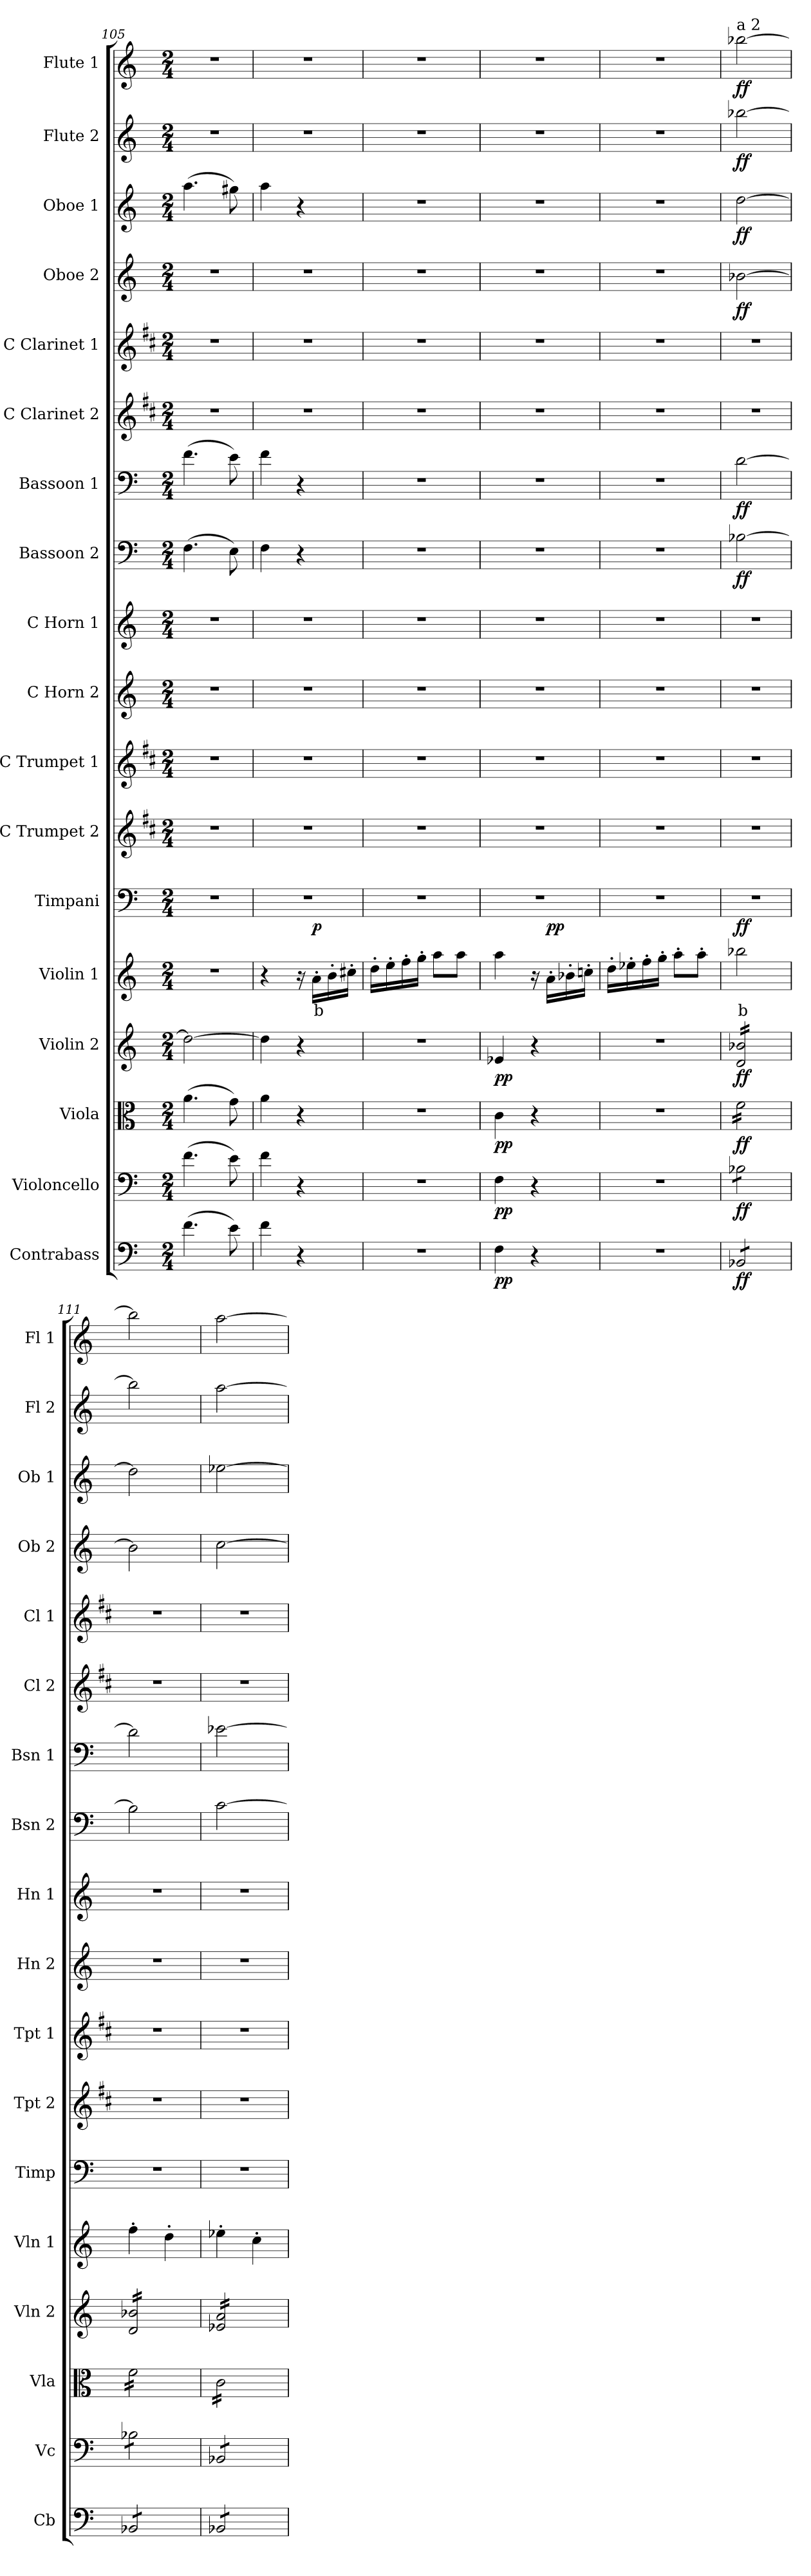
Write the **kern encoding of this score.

**kern	**dynam	**kern	**dynam	**kern	**dynam	**kern	**dynam	**kern	**text	**dynam	**kern	**kern	**kern	**kern	**kern	**kern	**dynam	**kern	**dynam	**kern	**kern	**kern	**dynam	**kern	**dynam	**kern	**dynam	**kern	**dynam
*part18	*part18	*part17	*part17	*part16	*part16	*part15	*part15	*part14	*part14	*part14	*part13	*part12	*part11	*part10	*part9	*part8	*part8	*part7	*part7	*part6	*part5	*part4	*part4	*part3	*part3	*part2	*part2	*part1	*part1
*staff18	*staff18	*staff17	*staff17	*staff16	*staff16	*staff15	*staff15	*staff14	*staff14	*staff14	*staff13	*staff12	*staff11	*staff10	*staff9	*staff8	*staff8	*staff7	*staff7	*staff6	*staff5	*staff4	*staff4	*staff3	*staff3	*staff2	*staff2	*staff1	*staff1
*I"Contrabass	*	*I"Violoncello	*	*I"Viola	*	*I"Violin 2	*	*I"Violin 1	*	*	*I"Timpani	*I"C Trumpet 2	*I"C Trumpet 1	*I"C Horn 2	*I"C Horn 1	*I"Bassoon 2	*	*I"Bassoon 1	*	*I"C Clarinet 2	*I"C Clarinet 1	*I"Oboe 2	*	*I"Oboe 1	*	*I"Flute 2	*	*I"Flute 1	*
*I'Cb	*	*I'Vc	*	*I'Vla	*	*I'Vln 2	*	*I'Vln 1	*	*	*I'Timp	*I'Tpt 2	*I'Tpt 1	*I'Hn 2	*I'Hn 1	*I'Bsn 2	*	*I'Bsn 1	*	*I'Cl 2	*I'Cl 1	*I'Ob 2	*	*I'Ob 1	*	*I'Fl 2	*	*I'Fl 1	*
*clefF4	*	*clefF4	*	*clefC3	*	*clefG2	*	*clefG2	*	*	*clefF4	*clefG2	*clefG2	*clefG2	*clefG2	*clefF4	*	*clefF4	*	*clefG2	*clefG2	*clefG2	*	*clefG2	*	*clefG2	*	*clefG2	*
*ITrd7c12	*	*	*	*	*	*	*	*	*	*	*	*ITrd1c2	*ITrd1c2	*ITrd7c12	*ITrd7c12	*	*	*	*	*ITrd1c2	*ITrd1c2	*	*	*	*	*	*	*	*
*k[]	*	*k[]	*	*k[]	*	*k[]	*	*k[]	*	*	*k[]	*k[]	*k[]	*k[]	*k[]	*k[]	*	*k[]	*	*k[]	*k[]	*k[]	*	*k[]	*	*k[]	*	*k[]	*
*M2/4	*	*M2/4	*	*M2/4	*	*M2/4	*	*M2/4	*	*	*M2/4	*M2/4	*M2/4	*M2/4	*M2/4	*M2/4	*	*M2/4	*	*M2/4	*M2/4	*M2/4	*	*M2/4	*	*M2/4	*	*M2/4	*
=105	=105	=105	=105	=105	=105	=105	=105	=105	=105	=105	=105	=105	=105	=105	=105	=105	=105	=105	=105	=105	=105	=105	=105	=105	=105	=105	=105	=105	=105
(4.F\	.	(4.f\	.	(4.a\	.	2dd\_	.	2r	.	.	2r	2r	2r	2r	2r	(4.F\	.	(4.f\	.	2r	2r	2r	.	(4.aa\	.	2r	.	2r	.
8E\)	.	8e\)	.	8g\)	.	.	.	.	.	.	.	.	.	.	.	8E\)	.	8e\)	.	.	.	.	.	8gg#X\)	.	.	.	.	.
=106	=106	=106	=106	=106	=106	=106	=106	=106	=106	=106	=106	=106	=106	=106	=106	=106	=106	=106	=106	=106	=106	=106	=106	=106	=106	=106	=106	=106	=106
4F\	.	4f\	.	4a\	.	4dd\]	.	4r	.	.	2r	2r	2r	2r	2r	4F\	.	4f\	.	2r	2r	2r	.	4aa\	.	2r	.	2r	.
4r	.	4r	.	4r	.	4r	.	16r	.	.	.	.	.	.	.	4r	.	4r	.	.	.	.	.	4r	.	.	.	.	.
!	!	!	!	!	!	!	!	!	!LO:LY:b:color=#FF0000	!LO:DY:b	!	!	!	!	!	!	!	!	!	!	!	!	!	!	!	!	!	!	!
.	.	.	.	.	.	.	.	16a'\LL	b	p	.	.	.	.	.	.	.	.	.	.	.	.	.	.	.	.	.	.	.
.	.	.	.	.	.	.	.	16b'\	.	.	.	.	.	.	.	.	.	.	.	.	.	.	.	.	.	.	.	.	.
.	.	.	.	.	.	.	.	16cc#X'\JJ	.	.	.	.	.	.	.	.	.	.	.	.	.	.	.	.	.	.	.	.	.
=107	=107	=107	=107	=107	=107	=107	=107	=107	=107	=107	=107	=107	=107	=107	=107	=107	=107	=107	=107	=107	=107	=107	=107	=107	=107	=107	=107	=107	=107
2r	.	2r	.	2r	.	2r	.	16dd'\LL	.	.	2r	2r	2r	2r	2r	2r	.	2r	.	2r	2r	2r	.	2r	.	2r	.	2r	.
.	.	.	.	.	.	.	.	16ee'\	.	.	.	.	.	.	.	.	.	.	.	.	.	.	.	.	.	.	.	.	.
.	.	.	.	.	.	.	.	16ff'\	.	.	.	.	.	.	.	.	.	.	.	.	.	.	.	.	.	.	.	.	.
.	.	.	.	.	.	.	.	16gg'\JJ	.	.	.	.	.	.	.	.	.	.	.	.	.	.	.	.	.	.	.	.	.
.	.	.	.	.	.	.	.	8aa\L	.	.	.	.	.	.	.	.	.	.	.	.	.	.	.	.	.	.	.	.	.
.	.	.	.	.	.	.	.	8aa\J	.	.	.	.	.	.	.	.	.	.	.	.	.	.	.	.	.	.	.	.	.
=108	=108	=108	=108	=108	=108	=108	=108	=108	=108	=108	=108	=108	=108	=108	=108	=108	=108	=108	=108	=108	=108	=108	=108	=108	=108	=108	=108	=108	=108
!	!LO:DY:b	!	!LO:DY:b	!	!LO:DY:b	!	!LO:DY:b	!	!	!	!	!	!	!	!	!	!	!	!	!	!	!	!	!	!	!	!	!	!
4FF\	pp	4F\	pp	4c\	pp	4e-X/	pp	4aa\	.	.	2r	2r	2r	2r	2r	2r	.	2r	.	2r	2r	2r	.	2r	.	2r	.	2r	.
4r	.	4r	.	4r	.	4r	.	16r	.	.	.	.	.	.	.	.	.	.	.	.	.	.	.	.	.	.	.	.	.
!	!	!	!	!	!	!	!	!	!	!LO:DY:b	!	!	!	!	!	!	!	!	!	!	!	!	!	!	!	!	!	!	!
.	.	.	.	.	.	.	.	16a'\LL	.	pp	.	.	.	.	.	.	.	.	.	.	.	.	.	.	.	.	.	.	.
.	.	.	.	.	.	.	.	16b-X'\	.	.	.	.	.	.	.	.	.	.	.	.	.	.	.	.	.	.	.	.	.
.	.	.	.	.	.	.	.	16ccn'\JJ	.	.	.	.	.	.	.	.	.	.	.	.	.	.	.	.	.	.	.	.	.
=109	=109	=109	=109	=109	=109	=109	=109	=109	=109	=109	=109	=109	=109	=109	=109	=109	=109	=109	=109	=109	=109	=109	=109	=109	=109	=109	=109	=109	=109
2r	.	2r	.	2r	.	2r	.	16dd'\LL	.	.	2r	2r	2r	2r	2r	2r	.	2r	.	2r	2r	2r	.	2r	.	2r	.	2r	.
.	.	.	.	.	.	.	.	16ee-X'\	.	.	.	.	.	.	.	.	.	.	.	.	.	.	.	.	.	.	.	.	.
.	.	.	.	.	.	.	.	16ff'\	.	.	.	.	.	.	.	.	.	.	.	.	.	.	.	.	.	.	.	.	.
.	.	.	.	.	.	.	.	16gg'\JJ	.	.	.	.	.	.	.	.	.	.	.	.	.	.	.	.	.	.	.	.	.
.	.	.	.	.	.	.	.	8aa'\L	.	.	.	.	.	.	.	.	.	.	.	.	.	.	.	.	.	.	.	.	.
.	.	.	.	.	.	.	.	8aa'\J	.	.	.	.	.	.	.	.	.	.	.	.	.	.	.	.	.	.	.	.	.
=110	=110	=110	=110	=110	=110	=110	=110	=110	=110	=110	=110	=110	=110	=110	=110	=110	=110	=110	=110	=110	=110	=110	=110	=110	=110	=110	=110	=110	=110
!	!	!	!	!	!	!	!	!	!	!	!	!	!	!	!	!	!	!	!	!	!	!	!	!	!	!	!	!LO:TX:a:t=a 2	!
!	!LO:DY:b	!	!LO:DY:b	!	!LO:DY:b	!	!LO:DY:b	!	!LO:LY:b:color=#FF0000	!LO:DY:b	!	!	!	!	!	!	!LO:DY:b	!	!LO:DY:b	!	!	!	!LO:DY:b	!	!LO:DY:b	!	!LO:DY:b	!	!LO:DY:b
*tremolo	*	*	*	*	*	*	*	*	*	*	*	*	*	*	*	*	*	*	*	*	*	*	*	*	*	*	*	*	*
*	*	*tremolo	*	*	*	*	*	*	*	*	*	*	*	*	*	*	*	*	*	*	*	*	*	*	*	*	*	*	*
*	*	*	*	*tremolo	*	*	*	*	*	*	*	*	*	*	*	*	*	*	*	*	*	*	*	*	*	*	*	*	*
*	*	*	*	*	*	*tremolo	*	*	*	*	*	*	*	*	*	*	*	*	*	*	*	*	*	*	*	*	*	*	*
8BBB-X/L	ff	8B-X\L	ff	16f\LL	ff	16d/ 16b-X/LL	ff	2bb-X\	b	ff	2r	2r	2r	2r	2r	[2B-X\	ff	[2d\	ff	2r	2r	[2b-X\	ff	[2dd\	ff	[2bb-X\	ff	[2bb-X\	ff
.	.	.	.	16f\	.	16d/ 16b-X/	.	.	.	.	.	.	.	.	.	.	.	.	.	.	.	.	.	.	.	.	.	.	.
8BBB-X/	.	8B-X\	.	16f\	.	16d/ 16b-X/	.	.	.	.	.	.	.	.	.	.	.	.	.	.	.	.	.	.	.	.	.	.	.
.	.	.	.	16f\	.	16d/ 16b-X/	.	.	.	.	.	.	.	.	.	.	.	.	.	.	.	.	.	.	.	.	.	.	.
8BBB-X/	.	8B-X\	.	16f\	.	16d/ 16b-X/	.	.	.	.	.	.	.	.	.	.	.	.	.	.	.	.	.	.	.	.	.	.	.
.	.	.	.	16f\	.	16d/ 16b-X/	.	.	.	.	.	.	.	.	.	.	.	.	.	.	.	.	.	.	.	.	.	.	.
8BBB-X/J	.	8B-X\J	.	16f\	.	16d/ 16b-X/	.	.	.	.	.	.	.	.	.	.	.	.	.	.	.	.	.	.	.	.	.	.	.
.	.	.	.	16f\JJ	.	16d/ 16b-X/JJ	.	.	.	.	.	.	.	.	.	.	.	.	.	.	.	.	.	.	.	.	.	.	.
=111	=111	=111	=111	=111	=111	=111	=111	=111	=111	=111	=111	=111	=111	=111	=111	=111	=111	=111	=111	=111	=111	=111	=111	=111	=111	=111	=111	=111	=111
8BBB-X/L	.	8B-X\L	.	16f\LL	.	16d/ 16b-X/LL	.	4ff'\	.	.	2r	2r	2r	2r	2r	2B-\]	.	2d\]	.	2r	2r	2b-\]	.	2dd\]	.	2bb-\]	.	2bb-\]	.
.	.	.	.	16f\	.	16d/ 16b-X/	.	.	.	.	.	.	.	.	.	.	.	.	.	.	.	.	.	.	.	.	.	.	.
8BBB-X/	.	8B-X\	.	16f\	.	16d/ 16b-X/	.	.	.	.	.	.	.	.	.	.	.	.	.	.	.	.	.	.	.	.	.	.	.
.	.	.	.	16f\	.	16d/ 16b-X/	.	.	.	.	.	.	.	.	.	.	.	.	.	.	.	.	.	.	.	.	.	.	.
8BBB-X/	.	8B-X\	.	16f\	.	16d/ 16b-X/	.	4dd'\	.	.	.	.	.	.	.	.	.	.	.	.	.	.	.	.	.	.	.	.	.
.	.	.	.	16f\	.	16d/ 16b-X/	.	.	.	.	.	.	.	.	.	.	.	.	.	.	.	.	.	.	.	.	.	.	.
8BBB-X/J	.	8B-X\J	.	16f\	.	16d/ 16b-X/	.	.	.	.	.	.	.	.	.	.	.	.	.	.	.	.	.	.	.	.	.	.	.
.	.	.	.	16f\JJ	.	16d/ 16b-X/JJ	.	.	.	.	.	.	.	.	.	.	.	.	.	.	.	.	.	.	.	.	.	.	.
=112	=112	=112	=112	=112	=112	=112	=112	=112	=112	=112	=112	=112	=112	=112	=112	=112	=112	=112	=112	=112	=112	=112	=112	=112	=112	=112	=112	=112	=112
8BBB-X/L	.	8BB-X/L	.	16c\LL	.	16e-X/ 16a/LL	.	4ee-X'\	.	.	2r	2r	2r	2r	2r	[2c\	.	[2e-X\	.	2r	2r	[2cc\	.	[2ee-X\	.	[2aa\	.	[2aa\	.
.	.	.	.	16c\	.	16e-X/ 16a/	.	.	.	.	.	.	.	.	.	.	.	.	.	.	.	.	.	.	.	.	.	.	.
8BBB-X/	.	8BB-X/	.	16c\	.	16e-X/ 16a/	.	.	.	.	.	.	.	.	.	.	.	.	.	.	.	.	.	.	.	.	.	.	.
.	.	.	.	16c\	.	16e-X/ 16a/	.	.	.	.	.	.	.	.	.	.	.	.	.	.	.	.	.	.	.	.	.	.	.
8BBB-X/	.	8BB-X/	.	16c\	.	16e-X/ 16a/	.	4cc'\	.	.	.	.	.	.	.	.	.	.	.	.	.	.	.	.	.	.	.	.	.
.	.	.	.	16c\	.	16e-X/ 16a/	.	.	.	.	.	.	.	.	.	.	.	.	.	.	.	.	.	.	.	.	.	.	.
8BBB-X/J	.	8BB-X/J	.	16c\	.	16e-X/ 16a/	.	.	.	.	.	.	.	.	.	.	.	.	.	.	.	.	.	.	.	.	.	.	.
*	*	*Xtremolo	*	*	*	*	*	*	*	*	*	*	*	*	*	*	*	*	*	*	*	*	*	*	*	*	*	*	*
*Xtremolo	*	*	*	*	*	*	*	*	*	*	*	*	*	*	*	*	*	*	*	*	*	*	*	*	*	*	*	*	*
.	.	.	.	16c\JJ	.	16e-X/ 16a/JJ	.	.	.	.	.	.	.	.	.	.	.	.	.	.	.	.	.	.	.	.	.	.	.
*	*	*	*	*	*	*Xtremolo	*	*	*	*	*	*	*	*	*	*	*	*	*	*	*	*	*	*	*	*	*	*	*
*	*	*	*	*Xtremolo	*	*	*	*	*	*	*	*	*	*	*	*	*	*	*	*	*	*	*	*	*	*	*	*	*
=	=	=	=	=	=	=	=	=	=	=	=	=	=	=	=	=	=	=	=	=	=	=	=	=	=	=	=	=	=
*-	*-	*-	*-	*-	*-	*-	*-	*-	*-	*-	*-	*-	*-	*-	*-	*-	*-	*-	*-	*-	*-	*-	*-	*-	*-	*-	*-	*-	*-
